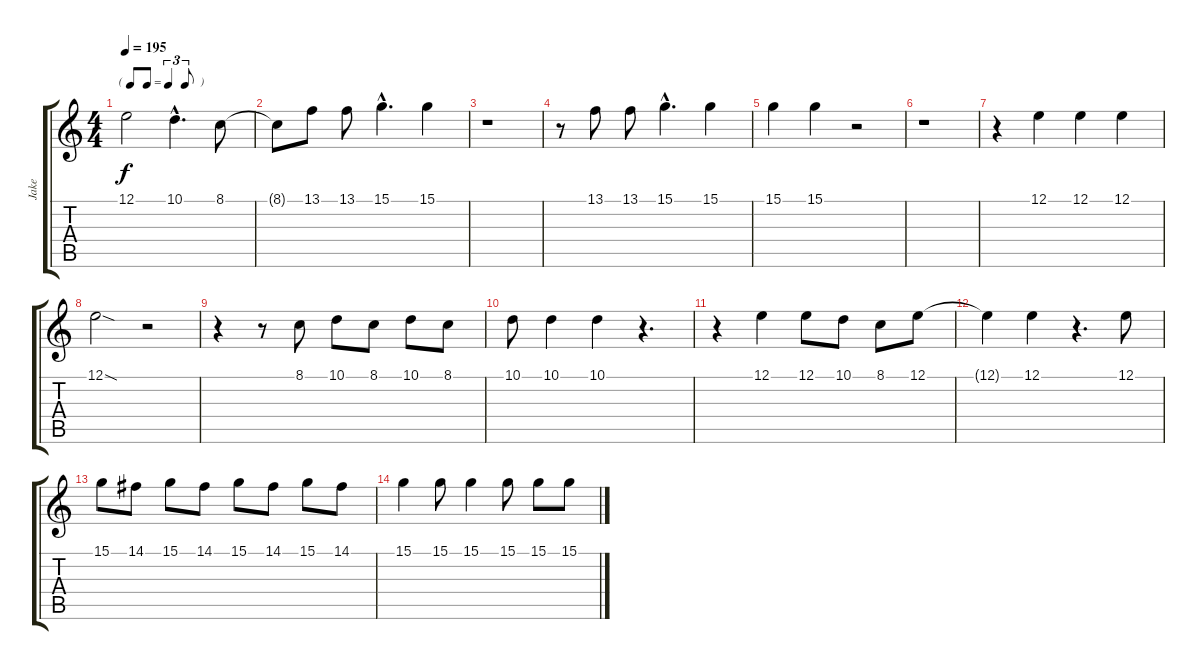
\track ("Jake" "Jake") {instrument oboe}
\staff {score tabs}
\tuning (E4 B3 G3 D3 A2 E2) {hide}
\ts (4 4)
\tf triplet8th
\tempo 195
\clef g2
\ks c
12.1.2{dy f} 10.1{hac}.4{d} 8.1.8 |
8.1{t}.8 13.1.8 13.1.8 15.1{hac}.4{d} 15.1.4 |
r.1 |
r.8 13.1.8 13.1.8 15.1{hac}.4{d} 15.1.4 |
15.1.4 15.1.4 r.2 |
r.1 |
r.4 12.1.4 12.1.4 12.1.4 |
12.1{sod}.2 r.2 |
r.4 r.8 8.1.8 10.1.8 8.1.8 10.1.8 8.1.8 |
10.1.8 10.1.4 10.1.4 r.4{d} |
r.4 12.1.4 12.1.8 10.1.8 8.1.8 12.1.8 |
12.1{t}.4 12.1.4 r.4{d} 12.1.8 |
15.1.8 14.1.8 15.1.8 14.1.8 15.1.8 14.1.8 15.1.8 14.1.8 |
15.1.4 15.1.8 15.1.4 15.1.8 15.1.8 15.1.8
